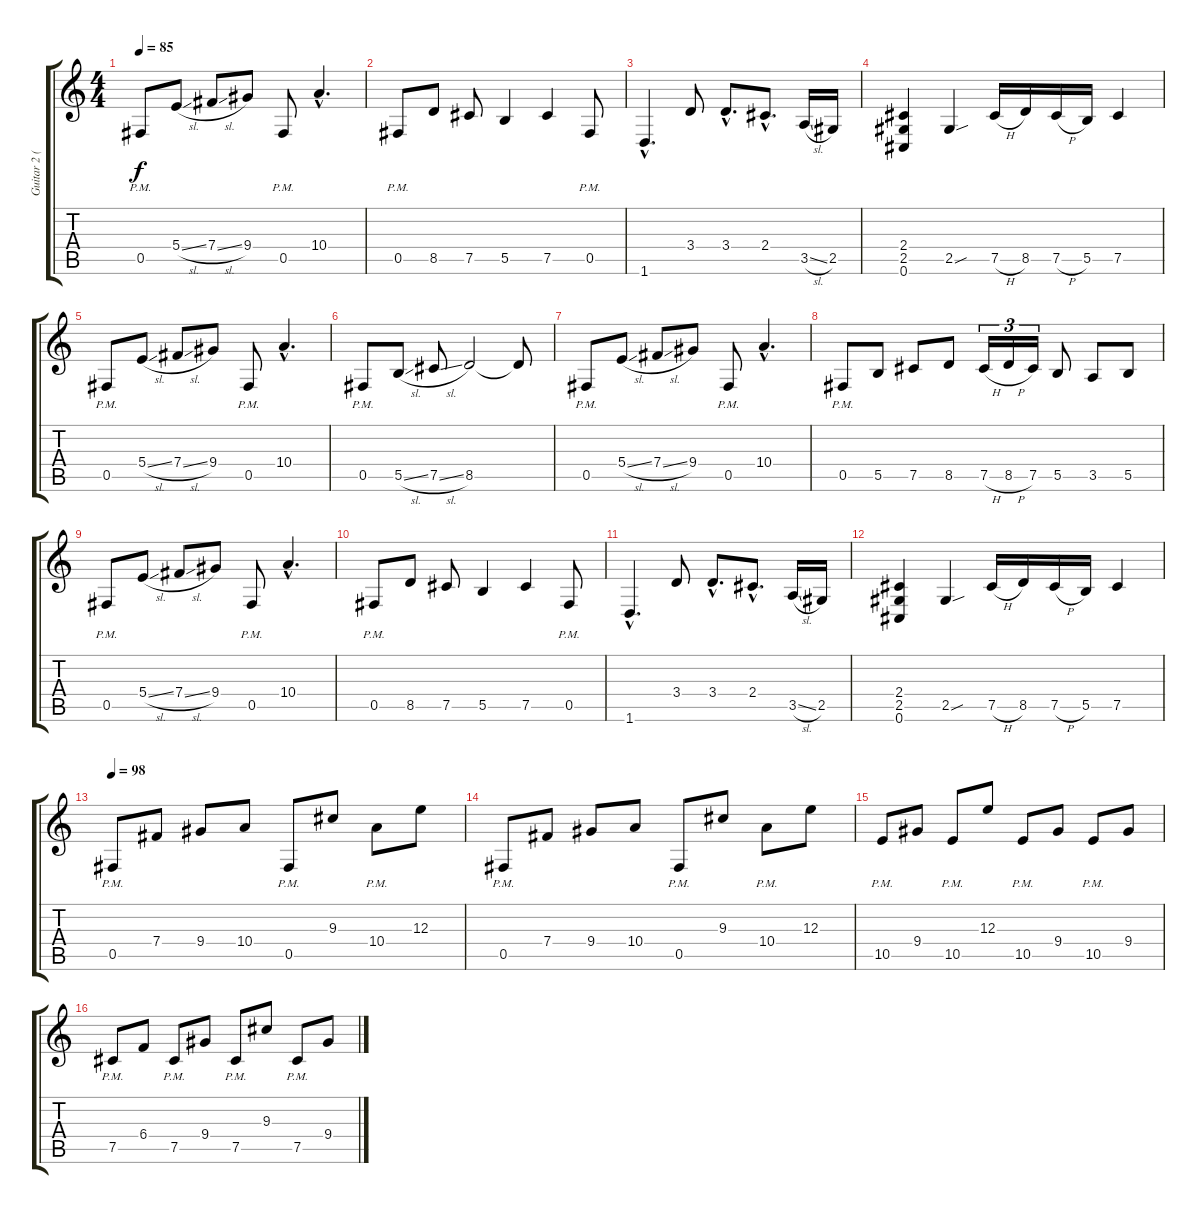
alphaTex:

\track ("Guitar 2 (Distortion)" "Guitar 2 (") {instrument distortionguitar}
\staff {score tabs}
\tuning (Db4 Ab3 E3 B2 Gb2 Db2) {hide}
\ts (4 4)
\tempo 85
\clef g2
\ks c
0.5{pm}.8{dy f} 5.4{sl}.8 7.4{sl}.8 9.4.8 0.5{pm}.8 10.4{hac}.4{d} |
0.5{pm}.8 8.5.8 7.5.8 5.5.4 7.5.4 0.5{pm}.8 |
1.6{hac}.4{d} 3.4.8 3.4{hac}.8{d} 2.4{hac}.8{d} 3.5{sl}.16 2.5.16 |
(2.4 2.5 0.6).4 2.5{sou}.4 7.5{h}.16 8.5.16 7.5{h}.16 5.5.16 7.5.4 |
0.5{pm}.8 5.4{sl}.8 7.4{sl}.8 9.4.8 0.5{pm}.8 10.4{hac}.4{d} |
0.5{pm}.8 5.5{sl}.8 7.5{sl}.8 8.5.2 8.5{t}.8 |
0.5{pm}.8 5.4{sl}.8 7.4{sl}.8 9.4.8 0.5{pm}.8 10.4{hac}.4{d} |
0.5{pm}.8 5.5.8 7.5.8 8.5.8 7.5{h}.16{tu (3 2)} 8.5{h}.16{tu (3 2)} 7.5.16{tu (3 2)} 5.5.8 3.5.8 5.5.8 |
0.5{pm}.8 5.4{sl}.8 7.4{sl}.8 9.4.8 0.5{pm}.8 10.4{hac}.4{d} |
0.5{pm}.8 8.5.8 7.5.8 5.5.4 7.5.4 0.5{pm}.8 |
1.6{hac}.4{d} 3.4.8 3.4{hac}.8{d} 2.4{hac}.8{d} 3.5{sl}.16 2.5.16 |
(2.4 2.5 0.6).4 2.5{sou}.4 7.5{h}.16 8.5.16 7.5{h}.16 5.5.16 7.5.4 |
\tempo 98
0.5{pm}.8 7.4.8 9.4.8 10.4.8 0.5{pm}.8 9.3.8 10.4{pm}.8 12.3.8 |
0.5{pm}.8 7.4.8 9.4.8 10.4.8 0.5{pm}.8 9.3.8 10.4{pm}.8 12.3.8 |
10.5{pm}.8 9.4.8 10.5{pm}.8 12.3.8 10.5{pm}.8 9.4.8 10.5{pm}.8 9.4.8 |
7.5{pm}.8 6.4.8 7.5{pm}.8 9.4.8 7.5{pm}.8 9.3.8 7.5{pm}.8 9.4.8
